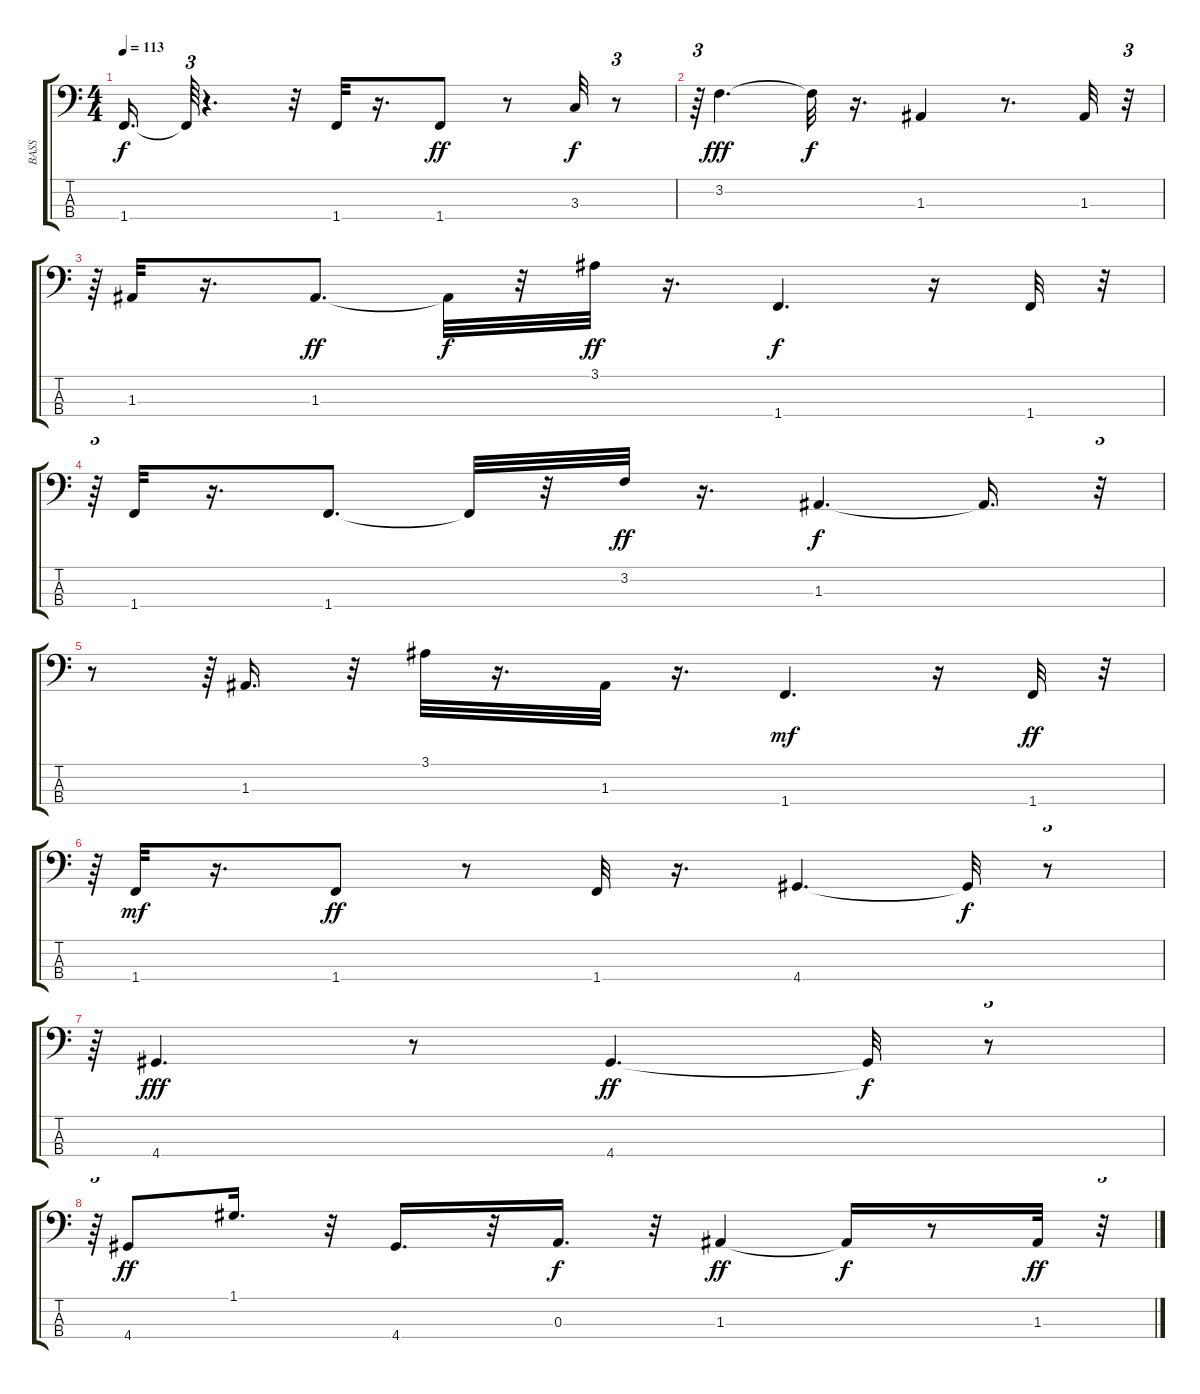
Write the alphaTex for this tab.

\track ("BASS" "BASS") {instrument electricbassfinger}
\staff {score tabs}
\tuning (G2 D2 A1 E1) {hide}
\ts (4 4)
\tempo 113
\clef f4
\ks c
1.4{t}.16{d dy f} 1.4{t}.64{tu (3 2)} r.4{d} r.32 1.4.32 r.16{d} 1.4.8{dy ff} r.8 3.3.32{dy f} r.8{tu (3 2)} |
r.64{tu (3 2)} 3.2.4{d dy fff} 3.2{t}.32{dy f} r.16{d} 1.3.4 r.8{d} 1.3.32 r.32{tu (3 2)} |
r.64{tu (3 2)} 1.3.32 r.16{d} 1.3.8{d dy ff} 1.3{t}.32{dy f} r.32 3.1.32{dy ff} r.16{d} 1.4.4{d dy f} r.16 1.4.32 r.32{tu (3 2)} |
r.64{tu (3 2)} 1.4.32 r.16{d} 1.4.8{d} 1.4{t}.32 r.32 3.2.32{dy ff} r.16{d} 1.3.4{d dy f} 1.3{t}.16{d} r.32{tu (3 2)} |
r.8 r.64{tu (3 2)} 1.3.16{d} r.32 3.1.32 r.16{d} 1.3.32 r.16{d} 1.4.4{d dy mf} r.16 1.4.32{dy ff} r.32{tu (3 2)} |
r.64{tu (3 2)} 1.4.32{dy mf} r.16{d} 1.4.8{dy ff} r.8 1.4.32 r.16{d} 4.4.4{d} 4.4{t}.32{dy f} r.8{tu (3 2)} |
r.64{tu (3 2)} 4.4.4{d dy fff} r.8 4.4.4{d dy ff} 4.4{t}.32{dy f} r.8{tu (3 2)} |
r.64{tu (3 2)} 4.4.8{dy ff} 1.1.16{d} r.32 4.4.16{d} r.32 0.3.16{d dy f} r.32 1.3.4{dy ff} 1.3{t}.16{dy f} r.8 1.3.32{dy ff} r.32{tu (3 2)}
